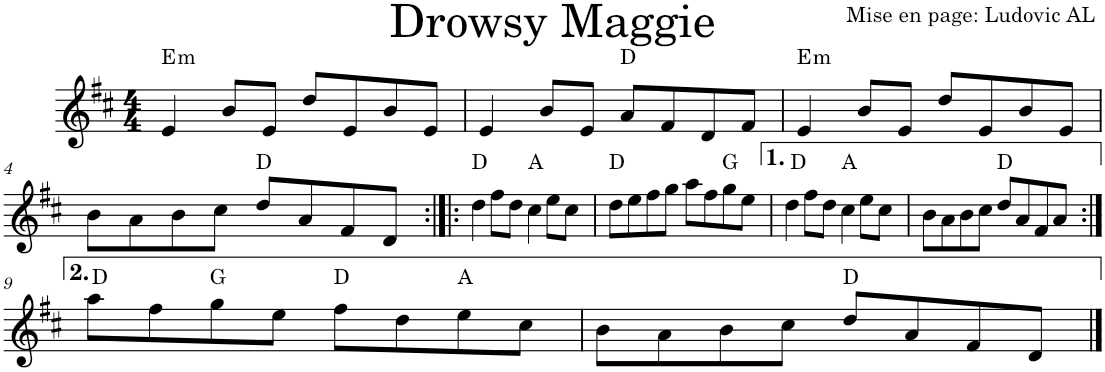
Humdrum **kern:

**kern	**harte
*part1	*part1
*staff1	*
*I"Violon	*
*I'Vln.	*
*clefG2	*
*k[f#c#]	*
*M4/4	*
=1	=1
!	!LO:H:kt=m
4e/	E:min
8b/L	.
8e/J	.
8dd/L	.
8e/	.
8b/	.
8e/J	.
=2	=2
4e/	.
8b/L	.
8e/J	.
8a/L	D:maj
8f#/	.
8d/	.
8f#/J	.
=3	=3
!	!LO:H:kt=m
4e/	E:min
8b/L	.
8e/J	.
8dd/L	.
8e/	.
8b/	.
8e/J	.
!!LO:LB:g=z
=4	=4
8b\L	.
8a\	.
8b\	.
8cc#\J	.
8dd/L	D:maj
8a/	.
8f#/	.
8d/J	.
=5:|!|:	=5:|!|:
4dd\	D:maj
8ff#\L	.
8dd\J	.
4cc#\	A:maj
8ee\L	.
8cc#\J	.
=6	=6
8dd\L	D:maj
8ee\	.
8ff#\	.
8gg\J	.
8aa\L	.
8ff#\	.
8gg\	G:maj
8ee\J	.
=7	=7
4dd\	D:maj
8ff#\L	.
8dd\J	.
4cc#\	A:maj
8ee\L	.
8cc#\J	.
=8	=8
8b\L	.
8a\	.
8b\	.
8cc#\J	.
8dd/L	D:maj
8a/	.
8f#/	.
8a/J	.
!!LO:LB:g=z
=9:|!	=9:|!
8aa\L	D:maj
8ff#\	.
8gg\	G:maj
8ee\J	.
8ff#\L	D:maj
8dd\	.
8ee\	A:maj
8cc#\J	.
=10	=10
8b\L	.
8a\	.
8b\	.
8cc#\J	.
8dd/L	D:maj
8a/	.
8f#/	.
8d/J	.
==	==
*-	*-
